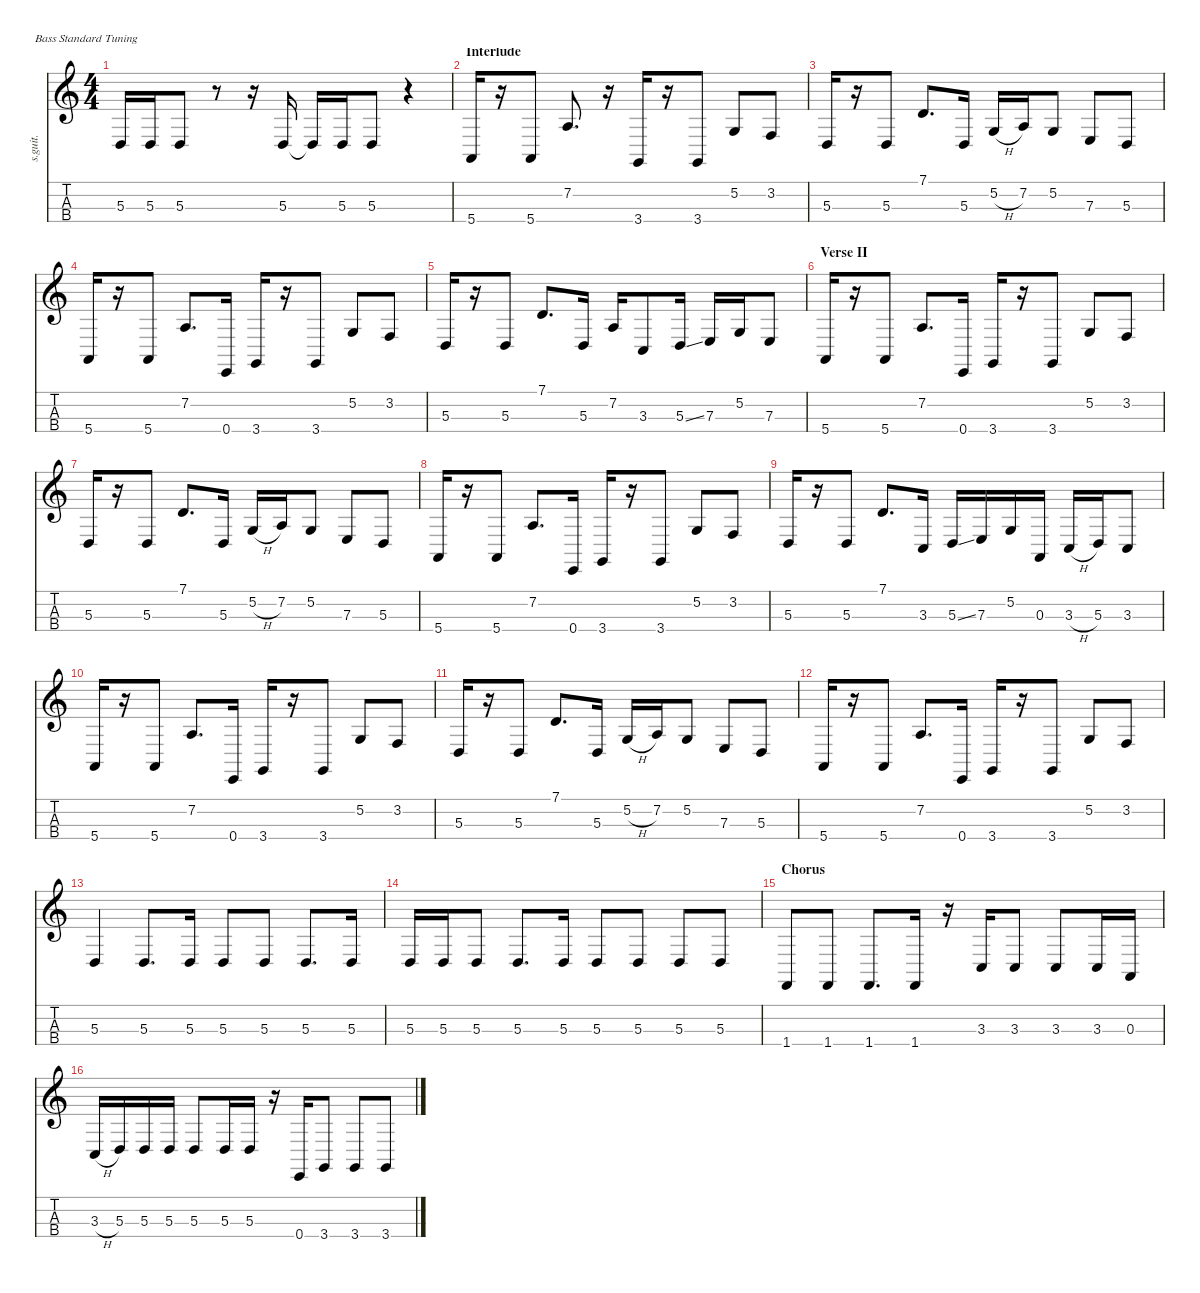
\defaultSystemsLayout 4
\hideDynamics
\bracketExtendMode nobrackets
\track ("Flea" "s.guit.") {instrument electricbassfinger}
\staff {score tabs}
\tuning (G2 D2 A1 E1)
\ts (4 4)
\tempo (96 hide)
\clef g2
\ks c
5.3{t}.16{dy f} 5.3.16 5.3.8 r.8 r.16 5.3.16 5.3{t}.16 5.3.16 5.3.8 r.4 |
\section ("" "Interlude")
5.4.16 r.16 5.4.8 7.2.8{d} r.16 3.4.16 r.16 3.4.8 5.2.8 3.2.8 |
5.3.16 r.16 5.3.8 7.1.8{d} 5.3.16 5.2{h}.16 7.2.16 5.2.8 7.3.8 5.3.8 |
5.4.16 r.16 5.4.8 7.2.8{d} 0.4.16 3.4.16 r.16 3.4.8 5.2.8 3.2.8 |
5.3.16 r.16 5.3.8 7.1.8{d} 5.3.16 7.2.16 3.3.8 5.3{ss}.16 7.3.16 5.2.16 7.3.8 |
\section ("" "Verse II")
5.4.16 r.16 5.4.8 7.2.8{d} 0.4.16 3.4.16 r.16 3.4.8 5.2.8 3.2.8 |
5.3.16 r.16 5.3.8 7.1.8{d} 5.3.16 5.2{h}.16 7.2.16 5.2.8 7.3.8 5.3.8 |
5.4.16 r.16 5.4.8 7.2.8{d} 0.4.16 3.4.16 r.16 3.4.8 5.2.8 3.2.8 |
5.3.16 r.16 5.3.8 7.1.8{d} 3.3.16 5.3{ss}.16 7.3.16 5.2.16 0.3.16 3.3{h}.16 5.3.16 3.3.8 |
5.4.16 r.16 5.4.8 7.2.8{d} 0.4.16 3.4.16 r.16 3.4.8 5.2.8 3.2.8 |
5.3.16 r.16 5.3.8 7.1.8{d} 5.3.16 5.2{h}.16 7.2.16 5.2.8 7.3.8 5.3.8 |
5.4.16 r.16 5.4.8 7.2.8{d} 0.4.16 3.4.16 r.16 3.4.8 5.2.8 3.2.8 |
5.3.4 5.3.8{d} 5.3.16 5.3.8 5.3.8 5.3.8{d} 5.3.16 |
5.3.16 5.3.16 5.3.8 5.3.8{d} 5.3.16 5.3.8 5.3.8 5.3.8 5.3.8 |
\section ("" "Chorus")
1.4.8 1.4.8 1.4.8{d} 1.4.16 r.16 3.3.16 3.3.8 3.3.8 3.3.16 0.3.16 |
3.3{h}.16 5.3.16 5.3.16 5.3.16 5.3.8 5.3.16 5.3.16 r.16 0.4.16 3.4.8 3.4.8 3.4.8
